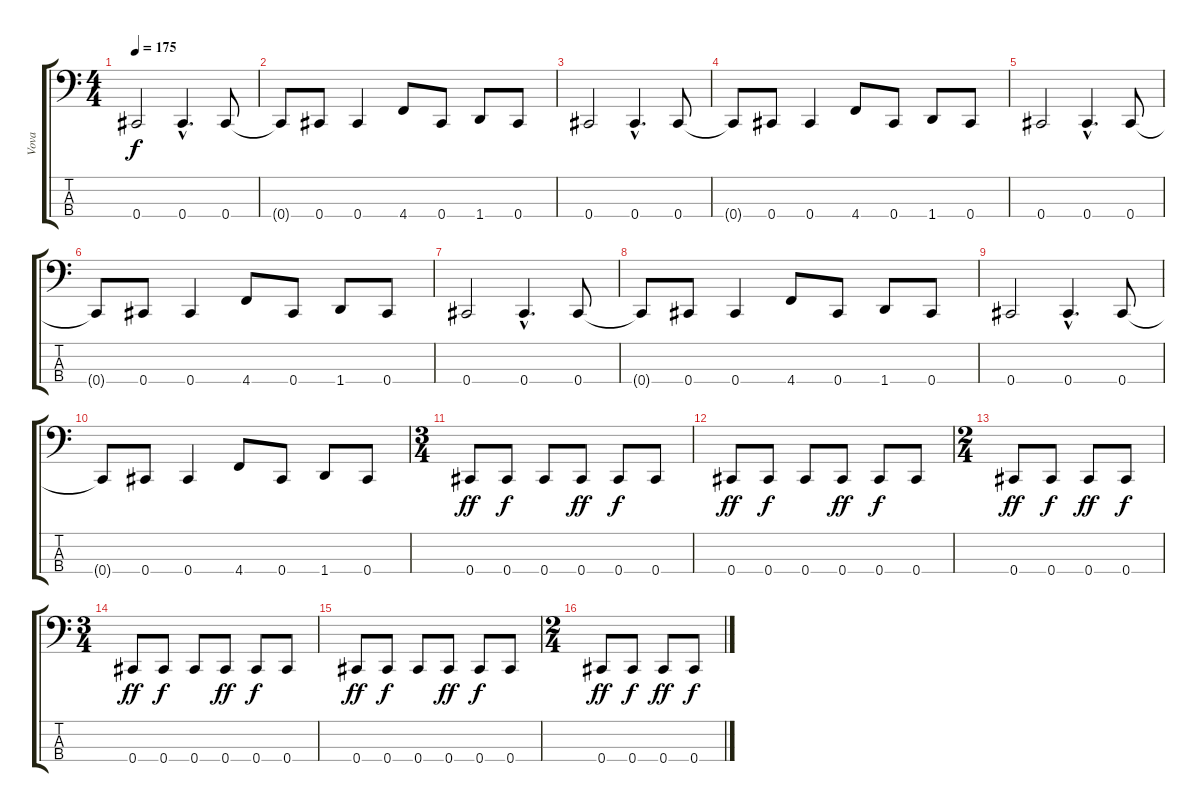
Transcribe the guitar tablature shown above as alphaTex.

\track ("Vova" "Vova") {instrument electricbasspick}
\staff {score tabs}
\tuning (Gb2 Db2 Ab1 Db1) {hide}
\ts (4 4)
\tempo 175
\clef f4
\ks c
0.4.2{dy f} 0.4{hac}.4{d} 0.4.8 |
0.4{t}.8 0.4.8 0.4.4 4.4.8 0.4.8 1.4.8 0.4.8 |
0.4.2 0.4{hac}.4{d} 0.4.8 |
0.4{t}.8 0.4.8 0.4.4 4.4.8 0.4.8 1.4.8 0.4.8 |
0.4.2 0.4{hac}.4{d} 0.4.8 |
0.4{t}.8 0.4.8 0.4.4 4.4.8 0.4.8 1.4.8 0.4.8 |
0.4.2 0.4{hac}.4{d} 0.4.8 |
0.4{t}.8 0.4.8 0.4.4 4.4.8 0.4.8 1.4.8 0.4.8 |
0.4.2 0.4{hac}.4{d} 0.4.8 |
0.4{t}.8 0.4.8 0.4.4 4.4.8 0.4.8 1.4.8 0.4.8 |
\ts (3 4)
0.4.8{dy ff} 0.4.8{dy f} 0.4.8 0.4.8{dy ff} 0.4.8{dy f} 0.4.8 |
0.4.8{dy ff} 0.4.8{dy f} 0.4.8 0.4.8{dy ff} 0.4.8{dy f} 0.4.8 |
\ts (2 4)
0.4.8{dy ff} 0.4.8{dy f} 0.4.8{dy ff} 0.4.8{dy f} |
\ts (3 4)
0.4.8{dy ff} 0.4.8{dy f} 0.4.8 0.4.8{dy ff} 0.4.8{dy f} 0.4.8 |
0.4.8{dy ff} 0.4.8{dy f} 0.4.8 0.4.8{dy ff} 0.4.8{dy f} 0.4.8 |
\ts (2 4)
0.4.8{dy ff} 0.4.8{dy f} 0.4.8{dy ff} 0.4.8{dy f}
